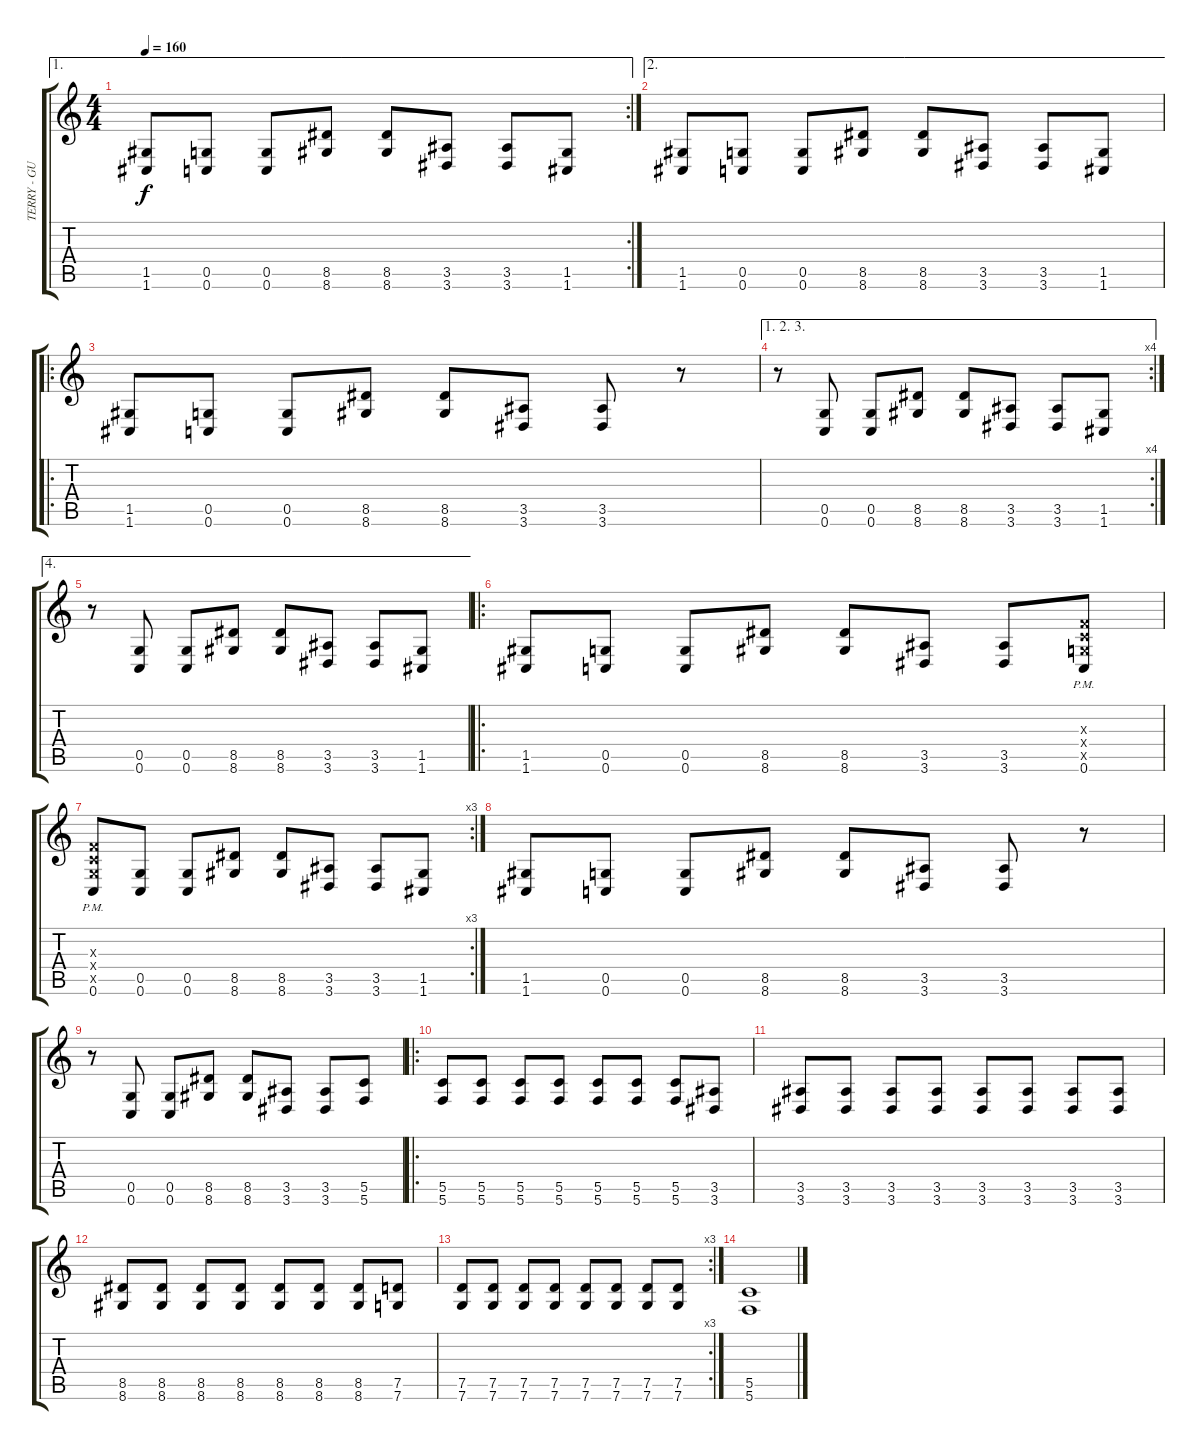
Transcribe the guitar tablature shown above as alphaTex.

\track ("TERRY - GUITAR" "TERRY - GU") {instrument distortionguitar}
\staff {score tabs}
\tuning (D4 A3 F3 C3 G2 C2) {hide}
\ae 1
\rc 2
\ts (4 4)
\tempo 160
\clef g2
\ks c
(1.5 1.6).8{dy f} (0.5 0.6).8 (0.5 0.6).8 (8.5 8.6).8 (8.5 8.6).8 (3.5 3.6).8 (3.5 3.6).8 (1.5 1.6).8 |
\ae 2
(1.5 1.6).8 (0.5 0.6).8 (0.5 0.6).8 (8.5 8.6).8 (8.5 8.6).8 (3.5 3.6).8 (3.5 3.6).8 (1.5 1.6).8{volume 10 instrument overdrivenguitar} |
\ro
(1.5 1.6).8 (0.5 0.6).8 (0.5 0.6).8 (8.5 8.6).8 (8.5 8.6).8 (3.5 3.6).8 (3.5 3.6).8 r.8 |
\ae (1 2 3)
\rc 4
r.8 (0.5 0.6).8 (0.5 0.6).8 (8.5 8.6).8 (8.5 8.6).8 (3.5 3.6).8 (3.5 3.6).8 (1.5 1.6).8 |
\ae 4
r.8 (0.5 0.6).8 (0.5 0.6).8 (8.5 8.6).8 (8.5 8.6).8 (3.5 3.6).8{volume 13 instrument distortionguitar} (3.5 3.6).8 (1.5 1.6).8 |
\ro
(1.5 1.6).8 (0.5 0.6).8 (0.5 0.6).8 (8.5 8.6).8 (8.5 8.6).8 (3.5 3.6).8 (3.5 3.6).8 (0.3{x} 0.4{x} 0.5{x} 0.6{pm}).8 |
\rc 3
(0.3{x} 0.4{x} 0.5{x} 0.6{pm}).8 (0.5 0.6).8 (0.5 0.6).8 (8.5 8.6).8 (8.5 8.6).8 (3.5 3.6).8 (3.5 3.6).8 (1.5 1.6).8 |
(1.5 1.6).8 (0.5 0.6).8 (0.5 0.6).8 (8.5 8.6).8 (8.5 8.6).8 (3.5 3.6).8 (3.5 3.6).8 r.8 |
r.8 (0.5 0.6).8 (0.5 0.6).8 (8.5 8.6).8 (8.5 8.6).8 (3.5 3.6).8 (3.5 3.6).8 (5.5 5.6).8 |
\ro
(5.5 5.6).8 (5.5 5.6).8 (5.5 5.6).8 (5.5 5.6).8 (5.5 5.6).8 (5.5 5.6).8 (5.5 5.6).8 (3.5 3.6).8 |
(3.5 3.6).8 (3.5 3.6).8 (3.5 3.6).8 (3.5 3.6).8 (3.5 3.6).8 (3.5 3.6).8 (3.5 3.6).8 (3.5 3.6).8 |
(8.5 8.6).8 (8.5 8.6).8 (8.5 8.6).8 (8.5 8.6).8 (8.5 8.6).8 (8.5 8.6).8 (8.5 8.6).8 (7.5 7.6).8 |
\rc 3
(7.5 7.6).8 (7.5 7.6).8 (7.5 7.6).8 (7.5 7.6).8 (7.5 7.6).8 (7.5 7.6).8 (7.5 7.6).8 (7.5 7.6).8 |
(5.5 5.6).1
